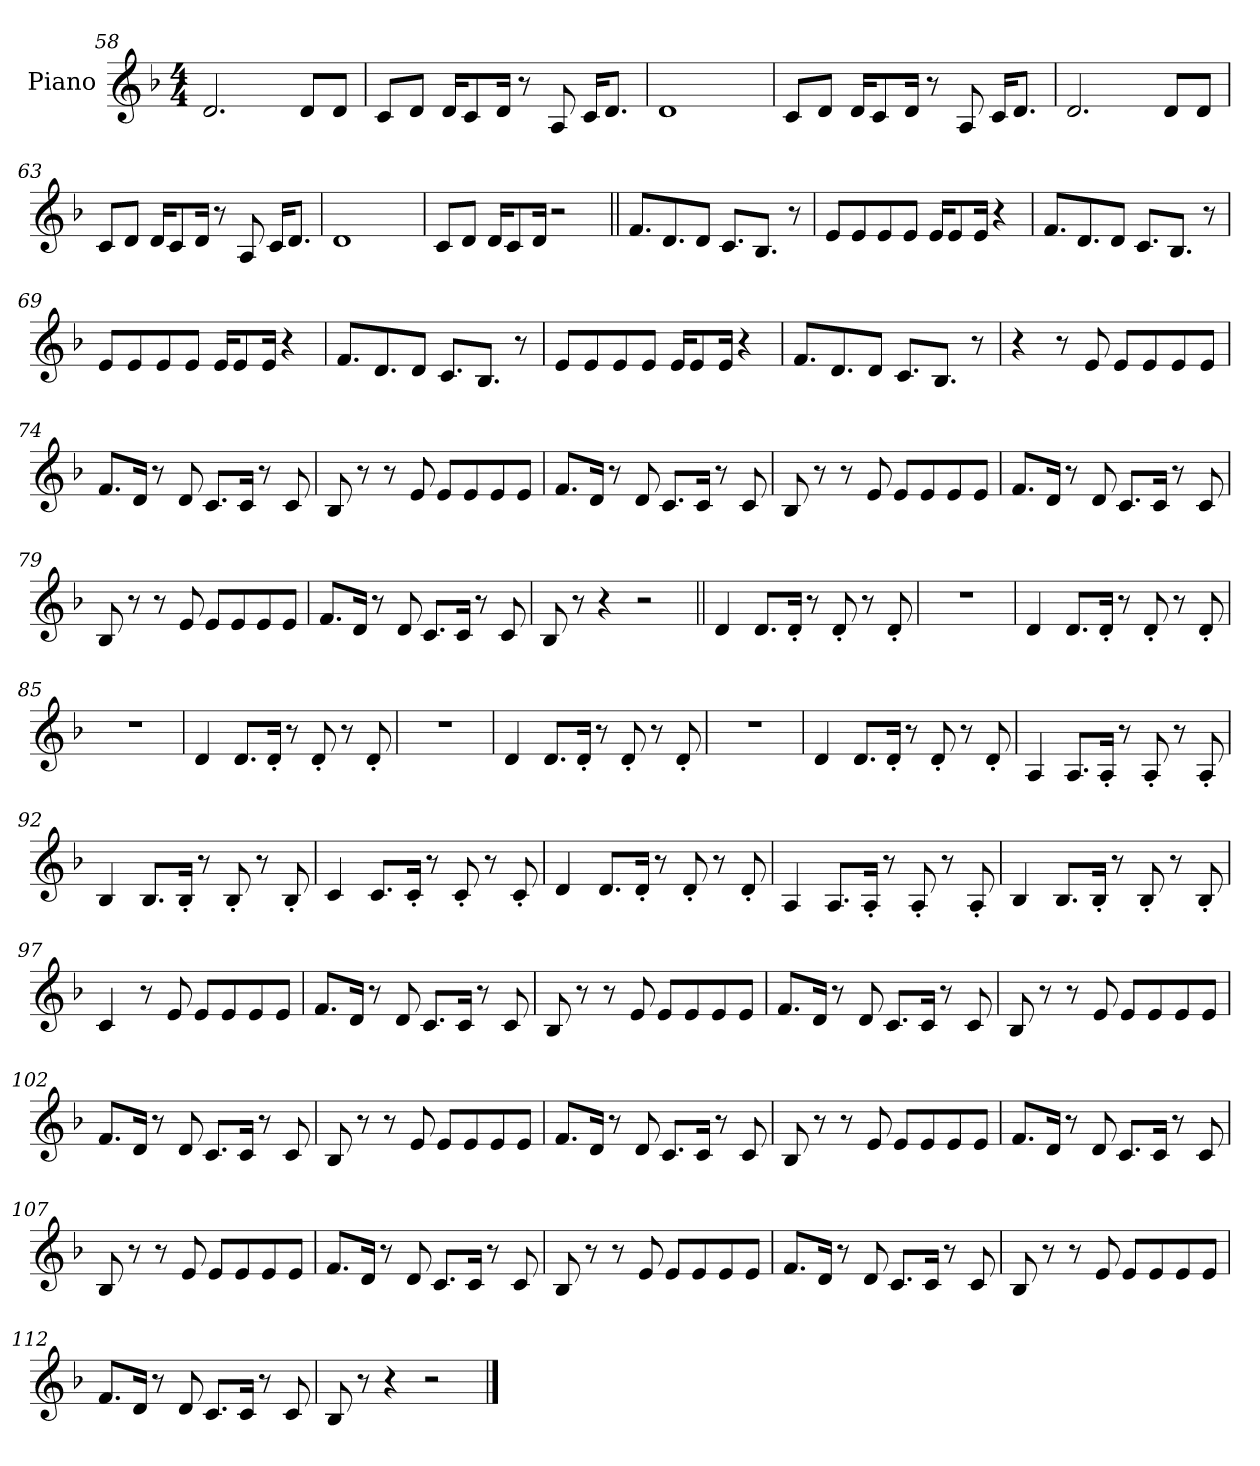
**kern
*part1
*staff1
*I"Piano
*I'Pno.
*clefG2
*k[b-]
*M4/4
=58
2.d
8dL
8dJ
=59
8cL
8dJ
16dKL
8c
16dJk
8r
8A
16cKL
8.dJ
=60
1d
=61
8cL
8dJ
16dKL
8c
16dJk
8r
8A
16cKL
8.dJ
=62
2.d
8dL
8dJ
=63
8cL
8dJ
16dKL
8c
16dJk
8r
8A
16cKL
8.dJ
=64
1d
=65
8cL
8dJ
16dKL
8c
16dJk
2r
=66||
8.fL
8.d
8dJ
8.cL
8.B-J
8r
=67
8eL
8e
8e
8eJ
16eKL
8e
16eJk
4r
=68
8.fL
8.d
8dJ
8.cL
8.B-J
8r
=69
8eL
8e
8e
8eJ
16eKL
8e
16eJk
4r
=70
8.fL
8.d
8dJ
8.cL
8.B-J
8r
=71
8eL
8e
8e
8eJ
16eKL
8e
16eJk
4r
=72
8.fL
8.d
8dJ
8.cL
8.B-J
8r
=73
4r
8r
8e
8eL
8e
8e
8eJ
=74
8.fL
16dJk
8r
8d
8.cL
16cJk
8r
8c
=75
8B-
8r
8r
8e
8eL
8e
8e
8eJ
=76
8.fL
16dJk
8r
8d
8.cL
16cJk
8r
8c
=77
8B-
8r
8r
8e
8eL
8e
8e
8eJ
=78
8.fL
16dJk
8r
8d
8.cL
16cJk
8r
8c
=79
8B-
8r
8r
8e
8eL
8e
8e
8eJ
=80
8.fL
16dJk
8r
8d
8.cL
16cJk
8r
8c
=81
8B-
8r
4r
2r
=82||
4d!
8.d!L
16d'!Jk
8r
8d'!
8r
8d'!
=83
1r
=84
4d!
8.d!L
16d'!Jk
8r
8d'!
8r
8d'!
=85
1r
=86
4d!
8.d!L
16d'!Jk
8r
8d'!
8r
8d'!
=87
1r
=88
4d!
8.d!L
16d'!Jk
8r
8d'!
8r
8d'!
=89
1r
=90
4d!
8.d!L
16d'!Jk
8r
8d'!
8r
8d'!
=91
4A!
8.A!L
16A'!Jk
8r
8A'!
8r
8A'!
=92
4B-!
8.B-!L
16B-'!Jk
8r
8B-'!
8r
8B-'!
=93
4c!
8.c!L
16c'!Jk
8r
8c'!
8r
8c'!
=94
4d!
8.d!L
16d'!Jk
8r
8d'!
8r
8d'!
=95
4A!
8.A!L
16A'!Jk
8r
8A'!
8r
8A'!
=96
4B-!
8.B-!L
16B-'!Jk
8r
8B-'!
8r
8B-'!
=97
4c!
8r
8e
8eL
8e
8e
8eJ
=98
8.fL
16dJk
8r
8d
8.cL
16cJk
8r
8c
=99
8B-
8r
8r
8e
8eL
8e
8e
8eJ
=100
8.fL
16dJk
8r
8d
8.cL
16cJk
8r
8c
=101
8B-
8r
8r
8e
8eL
8e
8e
8eJ
=102
8.fL
16dJk
8r
8d
8.cL
16cJk
8r
8c
=103
8B-
8r
8r
8e
8eL
8e
8e
8eJ
=104
8.fL
16dJk
8r
8d
8.cL
16cJk
8r
8c
=105
8B-
8r
8r
8e
8eL
8e
8e
8eJ
=106
8.fL
16dJk
8r
8d
8.cL
16cJk
8r
8c
=107
8B-
8r
8r
8e
8eL
8e
8e
8eJ
=108
8.fL
16dJk
8r
8d
8.cL
16cJk
8r
8c
=109
8B-
8r
8r
8e
8eL
8e
8e
8eJ
=110
8.fL
16dJk
8r
8d
8.cL
16cJk
8r
8c
=111
8B-
8r
8r
8e
8eL
8e
8e
8eJ
=112
8.fL
16dJk
8r
8d
8.cL
16cJk
8r
8c
=113
8B-
8r
4r
2r
==
*-
